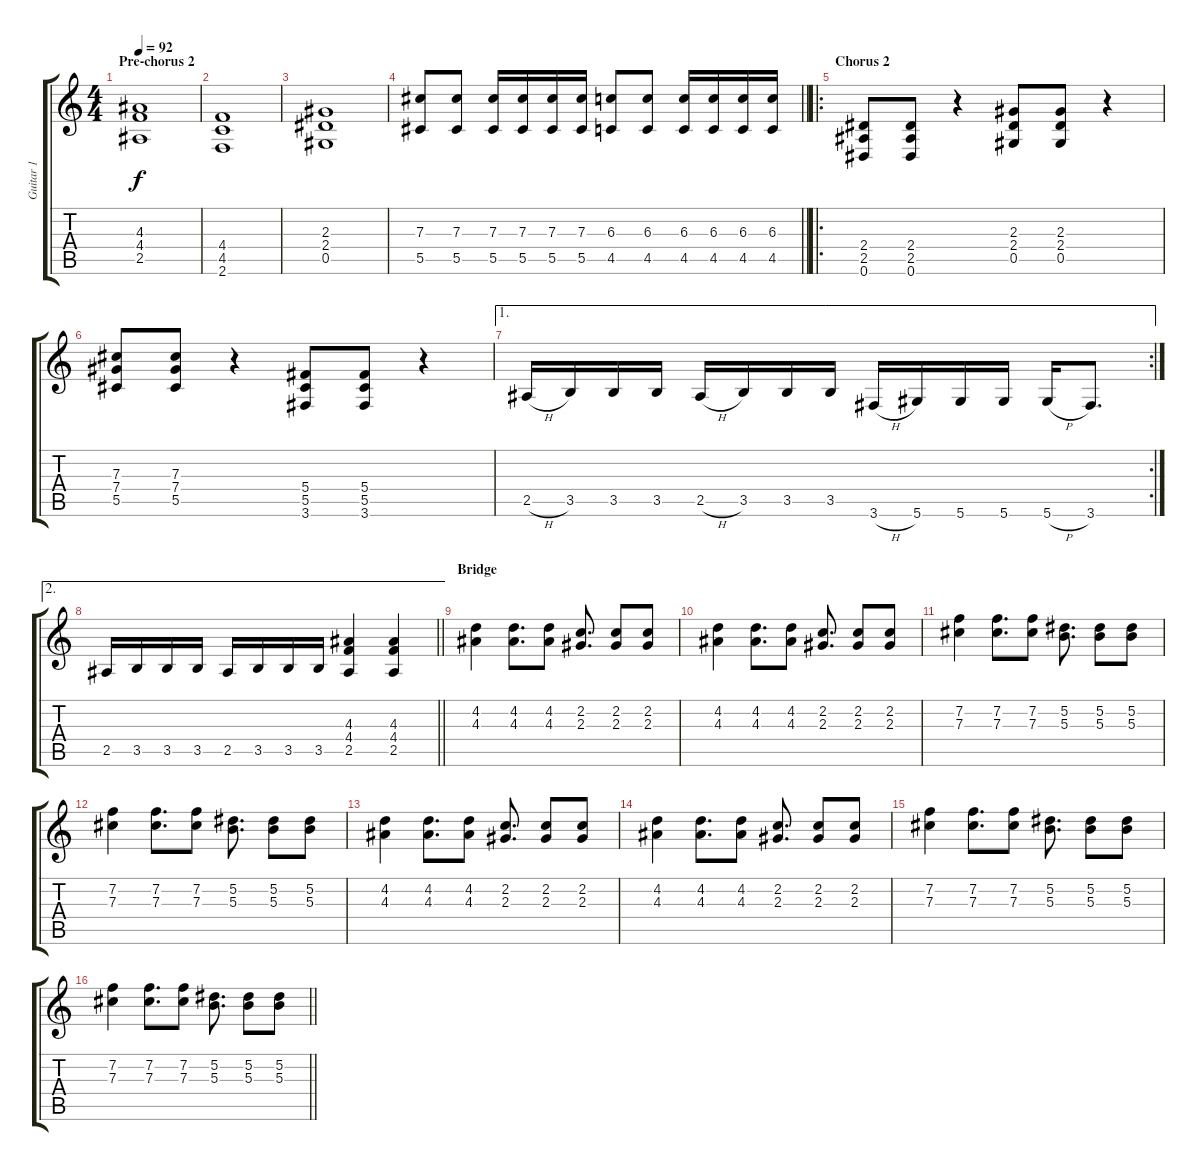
\track ("Guitar 1" "Guitar 1") {instrument distortionguitar}
\staff {score tabs}
\tuning (Eb4 Bb3 Gb3 Db3 Ab2 Eb2) {hide}
\ts (4 4)
\section ("" "Pre-chorus 2")
\tempo 92
\clef g2
\ks c
(4.3 4.4 2.5).1{dy f} |
(4.4 4.5 2.6).1 |
(2.3 2.4 0.5).1 |
\barLineRight lightlight
(7.3 5.5).8 (7.3 5.5).8 (7.3 5.5).16 (7.3 5.5).16 (7.3 5.5).16 (7.3 5.5).16 (6.3 4.5).8 (6.3 4.5).8 (6.3 4.5).16 (6.3 4.5).16 (6.3 4.5).16 (6.3 4.5).16 |
\ro
\section ("" "Chorus 2")
(2.4 2.5 0.6).8 (2.4 2.5 0.6).8 r.4 (2.3 2.4 0.5).8 (2.3 2.4 0.5).8 r.4 |
(7.3 7.4 5.5).8 (7.3 7.4 5.5).8 r.4 (5.4 5.5 3.6).8 (5.4 5.5 3.6).8 r.4 |
\ae 1
\rc 2
2.5{h}.16 3.5.16 3.5.16 3.5.16 2.5{h}.16 3.5.16 3.5.16 3.5.16 3.6{h}.16 5.6.16 5.6.16 5.6.16 5.6{h}.16 3.6.8{d} |
\ae 2
\barLineRight lightlight
2.5.16 3.5.16 3.5.16 3.5.16 2.5.16 3.5.16 3.5.16 3.5.16 (4.3 4.4 2.5).4 (4.3 4.4 2.5).4 |
\section ("" "Bridge")
(4.2 4.3).4 (4.2 4.3).8{d} (4.2 4.3).8 (2.2 2.3).8{d} (2.2 2.3).8 (2.2 2.3).8 |
(4.2 4.3).4 (4.2 4.3).8{d} (4.2 4.3).8 (2.2 2.3).8{d} (2.2 2.3).8 (2.2 2.3).8 |
(7.2 7.3).4 (7.2 7.3).8{d} (7.2 7.3).8 (5.2 5.3).8{d} (5.2 5.3).8 (5.2 5.3).8 |
(7.2 7.3).4 (7.2 7.3).8{d} (7.2 7.3).8 (5.2 5.3).8{d} (5.2 5.3).8 (5.2 5.3).8 |
(4.2 4.3).4 (4.2 4.3).8{d} (4.2 4.3).8 (2.2 2.3).8{d} (2.2 2.3).8 (2.2 2.3).8 |
(4.2 4.3).4 (4.2 4.3).8{d} (4.2 4.3).8 (2.2 2.3).8{d} (2.2 2.3).8 (2.2 2.3).8 |
(7.2 7.3).4 (7.2 7.3).8{d} (7.2 7.3).8 (5.2 5.3).8{d} (5.2 5.3).8 (5.2 5.3).8 |
\barLineRight lightlight
(7.2 7.3).4 (7.2 7.3).8{d} (7.2 7.3).8 (5.2 5.3).8{d} (5.2 5.3).8 (5.2 5.3).8
